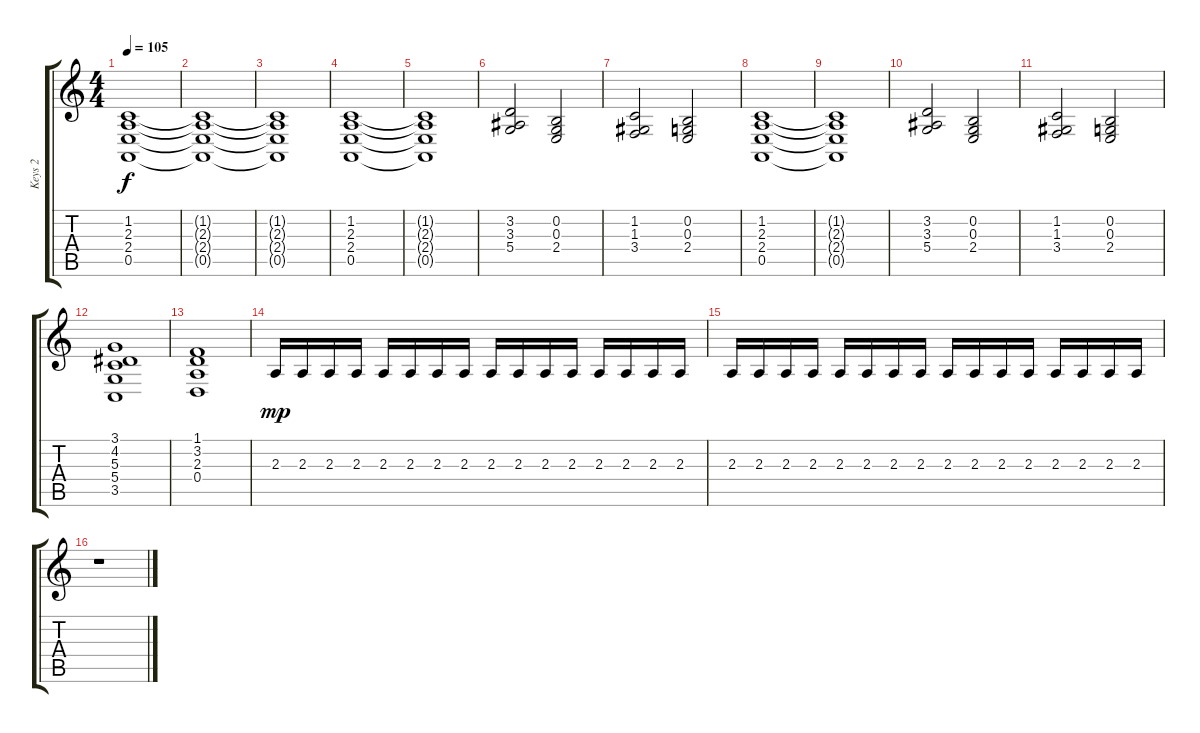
\track ("Keys 2" "Keys 2") {instrument stringensemble2}
\staff {score tabs}
\tuning (E4 B3 G3 D3 A2 E2) {hide}
\ts (4 4)
\tempo 105
\clef g2
\ks c
(1.2{t} 2.3{t} 2.4{t} 0.5{t}).1{dy f} |
(1.2{t} 2.3{t} 2.4{t} 0.5{t}).1 |
(1.2{t} 2.3{t} 2.4{t} 0.5{t}).1 |
(1.2 2.3 2.4 0.5).1 |
(1.2{t} 2.3{t} 2.4{t} 0.5{t}).1 |
(3.2 3.3 5.4).2 (0.2 0.3 2.4).2 |
(1.2 1.3 3.4).2 (0.2 0.3 2.4).2 |
(1.2 2.3 2.4 0.5).1 |
(1.2{t} 2.3{t} 2.4{t} 0.5{t}).1 |
(3.2 3.3 5.4).2 (0.2 0.3 2.4).2 |
(1.2 1.3 3.4).2 (0.2 0.3 2.4).2 |
(3.1 4.2 5.3 5.4 3.5).1 |
(1.1 3.2 2.3 0.4).1 |
2.3.16{dy mp instrument lead8bassandlead} 2.3.16 2.3.16 2.3.16 2.3.16 2.3.16 2.3.16 2.3.16 2.3.16 2.3.16 2.3.16 2.3.16 2.3.16 2.3.16 2.3.16 2.3.16 |
2.3.16{instrument lead8bassandlead} 2.3.16 2.3.16 2.3.16 2.3.16 2.3.16 2.3.16 2.3.16 2.3.16 2.3.16 2.3.16 2.3.16 2.3.16 2.3.16 2.3.16 2.3.16 |
r.1
